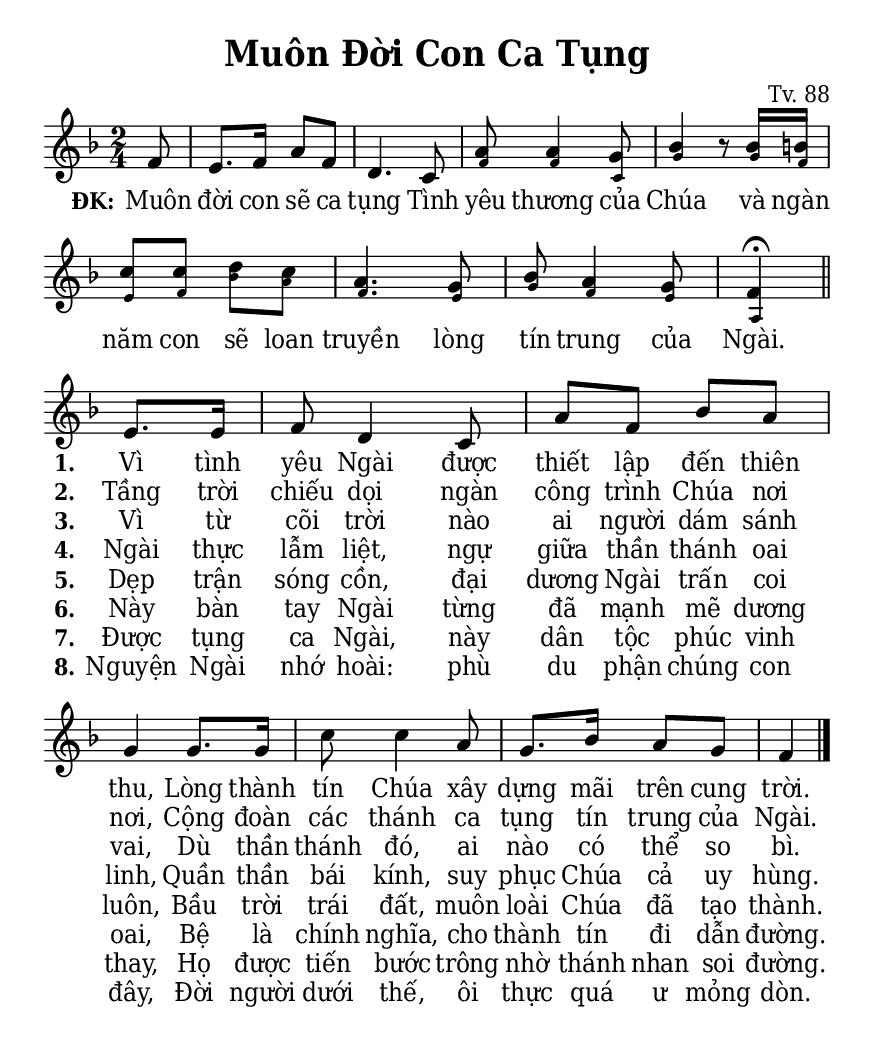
% Cài đặt chung\
\version "2.22.1"
\include "english.ly"

\header {
  title = "Muôn Đời Con Ca Tụng"
  composer = "Tv. 88"
  %arranger = "Lm. Kim Long"
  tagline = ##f
}

% Nhạc phiên khúc
nhacPhienKhucSop = \relative c' {
  \partial 8 f8 |
  e8. f16 a8 f |
  d4. c8 |
  a'8 a4 g8 |
  bf4 r8 bf16 b! |
  c8 c d c |
  a4. g8 |
  bf a4 g8 |
  f4 \fermata \bar "||" \break
  
  e8. e16 |
  f8 d4 c8 |
  a' f bf a |
  g4 g8. g16 |
  c8 c4 a8 |
  g8. bf16 a8 g |
  f4 \bar "|."
}

nhacPhienKhucAlto = \relative c' {
  f8 |
  e8. f16 a8 f |
  d4. c8 |
  f8 f4 c8 |
  g'4 r8 g16 f |
  e8 f bf a |
  f4. e8 |
  g f4 e8 |
  a,4
}

% Lời phiên khúc
loiPhienKhucSop = \lyrics {
  \set stanza = "ĐK:"
  Muôn đời con sẽ ca tụng Tình yêu thương của Chúa
  và ngàn năm con sẽ loan truyền lòng tín trung của Ngài.
  <<
    {
      \set stanza = "1."
      Vì tình yêu Ngài được thiết lập đến thiên thu,
      Lòng thành tín Chúa xây dựng mãi trên cung trời.
    }
    \new Lyrics {
	    \set associatedVoice = "beSop"
	    \set stanza = "2."
	    Tầng trời chiếu dọi ngàn công trình Chúa nơi nơi,
	    Cộng đoàn các thánh ca tụng tín trung của Ngài.
    }
    \new Lyrics {
	    \set associatedVoice = "beSop"
	    \set stanza = "3."
	    Vì từ cõi trời nào ai người dám sánh vai,
	    Dù thần thánh đó, ai nào có thể so bì.
    }
    \new Lyrics {
	    \set associatedVoice = "beSop"
	    \set stanza = "4."
	    Ngài thực lẫm liệt, ngự giữa thần thánh oai linh,
	    Quần thần bái kính, suy phục Chúa cả uy hùng.
    }
    \new Lyrics {
	    \set associatedVoice = "beSop"
	    \set stanza = "5."
	    Dẹp trận sóng cồn, đại dương Ngài trấn coi luôn,
	    Bầu trời trái đất, muôn loài Chúa đã tạo thành.
    }
    \new Lyrics {
	    \set associatedVoice = "beSop"
	    \set stanza = "6."
	    Này bàn tay Ngài từng đã mạnh mẽ dương oai,
	    Bệ là chính nghĩa, cho thành tín đi dẫn đường.
    }
    \new Lyrics {
	    \set associatedVoice = "beSop"
	    \set stanza = "7."
	    Được tụng ca Ngài, này dân tộc phúc vinh thay,
	    Họ được tiến bước trông nhờ thánh nhan soi đường.
    }
    \new Lyrics {
	    \set associatedVoice = "beSop"
	    \set stanza = "8."
	    Nguyện Ngài nhớ hoài: phù du phận chúng con đây,
	    Đời người dưới thế, ôi thực quá ư mỏng dòn.
    }
  >>
}

% Dàn trang
\paper {
  #(set-paper-size "a5")
  top-margin = 5\mm
  bottom-margin = 5\mm
  left-margin = 7.5\mm
  right-margin = 7.5\mm
  indent = #0
  #(define fonts
	 (make-pango-font-tree "Deja Vu Serif Condensed"
	 		       "Deja Vu Serif Condensed"
			       "Deja Vu Serif Condensed"
			       (/ 20 20)))
  print-page-number = ##f
  system-system-spacing = #'((basic-distance . 0.1) (padding . 2.5))
  page-count = #1
}

TongNhip = {
  \key f \major \time 2/4
  \set Timing.beamExceptions = #'()
  \set Timing.baseMoment = #(ly:make-moment 1/4)
}

% Đổi kích thước nốt cho bè phụ
notBePhu =
#(define-music-function (font-size music) (number? ly:music?)
   (for-some-music
     (lambda (m)
       (if (music-is-of-type? m 'rhythmic-event)
           (begin
             (set! (ly:music-property m 'tweaks)
                   (cons `(font-size . ,font-size)
                         (ly:music-property m 'tweaks)))
             #t)
           #f))
     music)
   music)

\score {
  \new ChoirStaff <<
    \new Staff \with {
        \consists "Merge_rests_engraver"
        printPartCombineTexts = ##f
      }
      <<
      \new Voice \TongNhip \partCombine 
        \nhacPhienKhucSop
        \notBePhu -3 { \nhacPhienKhucAlto }
      \new NullVoice = beSop \nhacPhienKhucSop
      \new Lyrics \lyricsto beSop \loiPhienKhucSop
      >>
  >>
  \layout {
    %\override Staff.TimeSignature.transparent = ##t
    \override Lyrics.LyricSpace.minimum-distance = #0.5
    \override Score.BarNumber.break-visibility = ##(#f #f #f)
    \override Score.SpacingSpanner.uniform-stretching = ##t
  } 
}
